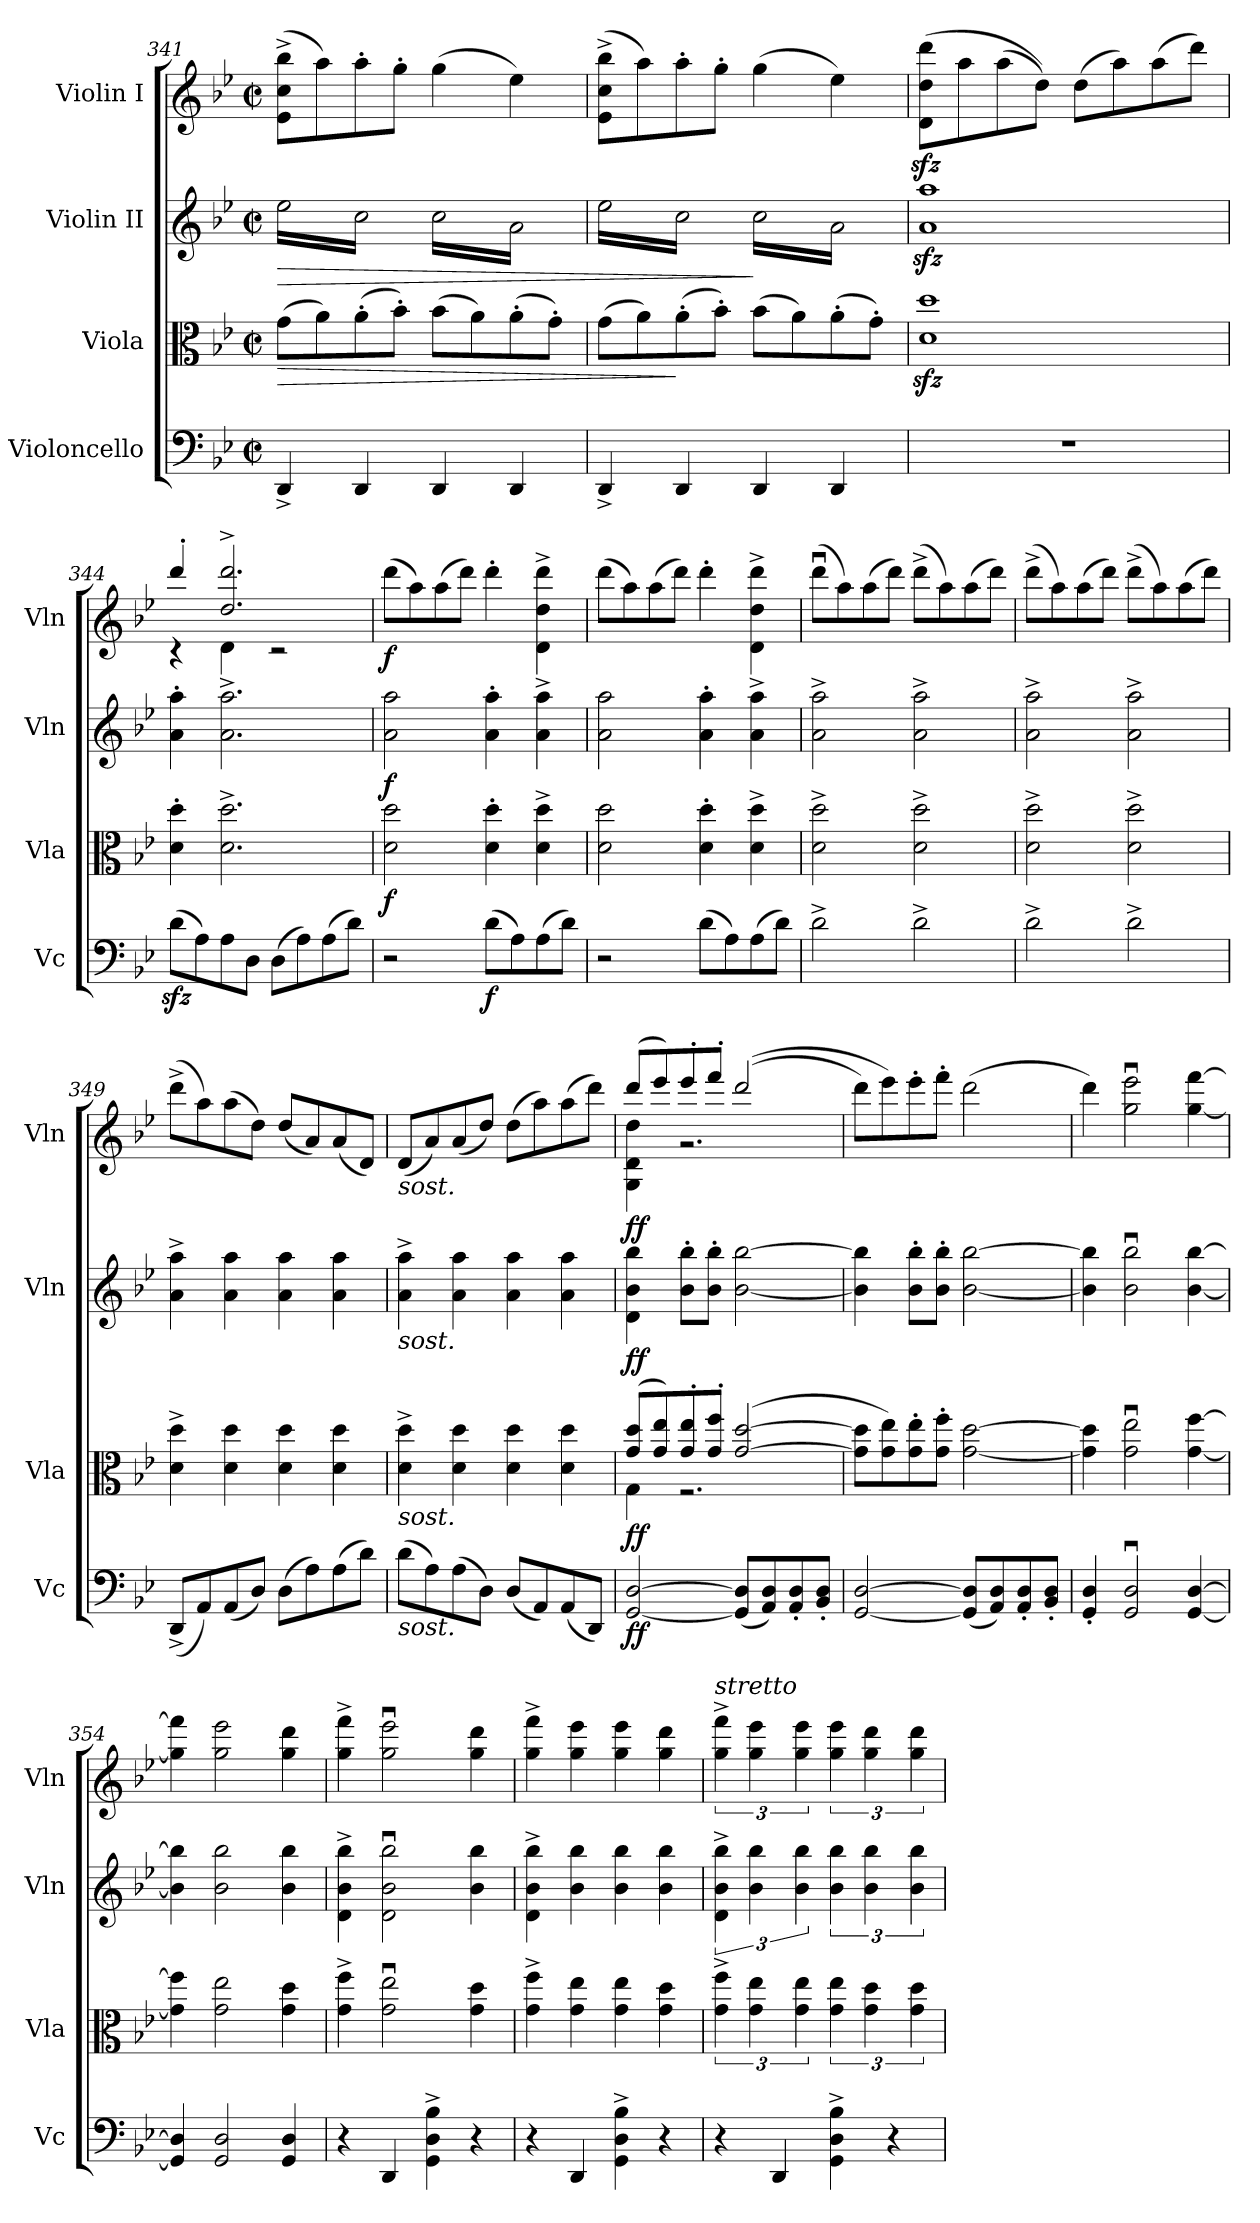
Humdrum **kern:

**kern	**dynam	**kern	**dynam	**kern	**dynam	**kern	**dynam
*part4	*part4	*part3	*part3	*part2	*part2	*part1	*part1
*staff4	*staff4	*staff3	*staff3	*staff2	*staff2	*staff1	*staff1
*I"Violoncello	*	*I"Viola	*	*I"Violin II	*	*I"Violin I	*
*I'Vc	*	*I'Vla	*	*I'Vln	*	*I'Vln	*
*clefF4	*	*clefC3	*	*clefG2	*	*clefG2	*
*k[b-e-]	*	*k[b-e-]	*	*k[b-e-]	*	*k[b-e-]	*
*M2/2	*	*M2/2	*	*M2/2	*	*M2/2	*
*met(c|)	*	*met(c|)	*	*met(c|)	*	*met(c|)	*
=341	=341	=341	=341	=341	=341	=341	=341
!	!	!	!LO:HP:b	!	!LO:HP:b	!	!
*	*	*	*	*tremolo	*	*	*
4DD^/	.	(>8g\L	>	(>16ee-\LL	>	(>8e-\^ 8cc\^ 8bb-\^L	.
.	.	.	.	16cc\)	.	.	.
.	.	8a\)	.	16ee-\	.	8aa\)	.
.	.	.	.	16cc\)	.	.	.
4DD/	.	(>8a'\	.	16ee-\	.	8aa'\	.
.	.	.	.	16cc\)	.	.	.
.	.	8b-'\J)	.	16ee-\	.	8gg'\J	.
.	.	.	.	16cc\)JJ	.	.	.
4DD/	.	(>8b-\L	.	(>16cc\LL	.	(>4gg\	.
.	.	.	.	16a/)	.	.	.
.	.	8a\)	.	16cc\	.	.	.
.	.	.	.	16a/)	.	.	.
4DD/	.	(>8a'\	.	16cc\	.	4ee-\)	.
.	.	.	.	16a/)	.	.	.
.	.	8g'\J)	.	16cc\	.	.	.
.	.	.	.	16a/)JJ	.	.	.
!!LO:LB:g=z
=342	=342	=342	=342	=342	=342	=342	=342
4DD^/	.	(>8g\L	.	(>16ee-\LL	.	(>8e-\^ 8cc\^ 8bb-\^L	.
.	.	.	.	16cc\)	.	.	.
.	.	8a\)	.	16ee-\	.	8aa\)	.
.	.	.	.	16cc\)	.	.	.
4DD/	.	(>8a'\	]	16ee-\	.	8aa'\	.
.	.	.	.	16cc\)	.	.	.
.	.	8b-'\J)	.	16ee-\	.	8gg'\J	.
.	.	.	.	16cc\)JJ	.	.	.
4DD/	.	(>8b-\L	.	(>16cc\LL	]	(>4gg\	.
.	.	.	.	16a/)	.	.	.
.	.	8a\)	.	16cc\	.	.	.
.	.	.	.	16a/)	.	.	.
4DD/	.	(>8a'\	.	16cc\	.	4ee-\)	.
.	.	.	.	16a/)	.	.	.
.	.	8g'\J)	.	16cc\	.	.	.
.	.	.	.	16a/)JJ	.	.	.
*	*	*	*	*Xtremolo	*	*	*
=343	=343	=343	=343	=343	=343	=343	=343
1r	.	1dzz< 1ddzz<	.	1azz< 1aazz<	.	(>8d\zz< 8dd\zz< 8ddd\zz<L	.
.	.	.	.	.	.	.	.
.	.	.	.	.	.	8aa\	.
.	.	.	.	.	.	.	.
.	.	.	.	.	.	(<8aa\	.
.	.	.	.	.	.	8dd\J))	.
.	.	.	.	.	.	(>8dd\L	.
.	.	.	.	.	.	8aa\)	.
.	.	.	.	.	.	(>8aa\	.
.	.	.	.	.	.	8ddd\J)	.
=344	=344	=344	=344	=344	=344	=344	=344
*	*	*	*	*	*	*^	*
(>8dzz<\L	.	4d\' 4dd\'	.	4a\' 4aa\'	.	4ddd'/	4r	.
8A\)	.	.	.	.	.	.	.	.
8A\	.	2.d\^ 2.dd\^	.	2.a\^ 2.aa\^	.	2.dd/^ 2.ddd/^	4d\	.
8D\J	.	.	.	.	.	.	.	.
(>8D\L	.	.	.	.	.	.	2r	.
8A\)	.	.	.	.	.	.	.	.
(>8A\	.	.	.	.	.	.	.	.
8d\J)	.	.	.	.	.	.	.	.
*	*	*	*	*	*	*v	*v	*
=345	=345	=345	=345	=345	=345	=345	=345
!	!	!	!LO:DY:b	!	!LO:DY:b	!	!LO:DY:b
2r	.	2d\ 2dd\	f	2a\ 2aa\	f	(>8ddd\L	f
.	.	.	.	.	.	8aa\)	.
.	.	.	.	.	.	(>8aa\	.
.	.	.	.	.	.	8ddd\J)	.
!	!LO:DY:b	!	!	!	!	!	!
(>8d\L	f	4d\' 4dd\'	.	4a\' 4aa\'	.	4ddd'\	.
8A\)	.	.	.	.	.	.	.
(>8A\	.	4d\^ 4dd\^	.	4a\^ 4aa\^	.	4d\^ 4dd\^ 4ddd\^	.
8d\J)	.	.	.	.	.	.	.
!!LO:PB:g=z
=346	=346	=346	=346	=346	=346	=346	=346
2r	.	2d\ 2dd\	.	2a\ 2aa\	.	(>8ddd\L	.
.	.	.	.	.	.	8aa\)	.
.	.	.	.	.	.	(>8aa\	.
.	.	.	.	.	.	8ddd\J)	.
(>8d\L	.	4d\' 4dd\'	.	4a\' 4aa\'	.	4ddd'\	.
8A\)	.	.	.	.	.	.	.
(>8A\	.	4d\^ 4dd\^	.	4a\^ 4aa\^	.	4d\^ 4dd\^ 4ddd\^	.
8d\J)	.	.	.	.	.	.	.
=347	=347	=347	=347	=347	=347	=347	=347
!	!LO:DY:b	!	!LO:DY:b	!	!LO:DY:b	!	!
2d^\	other-dynamics	2d\^ 2dd\^	other-dynamics	2a\^ 2aa\^	other-dynamics	(>8dddu\L	.
!	!	!	!	!	!	!	!LO:DY:b
.	.	.	.	.	.	8aa\)	other-dynamics
.	.	.	.	.	.	(>8aa\	.
.	.	.	.	.	.	8ddd\J)	.
2d^\	.	2d\^ 2dd\^	.	2a\^ 2aa\^	.	(>8ddd^\L	.
.	.	.	.	.	.	8aa\)	.
.	.	.	.	.	.	(>8aa\	.
.	.	.	.	.	.	8ddd\J)	.
=348	=348	=348	=348	=348	=348	=348	=348
2d^\	.	2d\^ 2dd\^	.	2a\^ 2aa\^	.	(>8ddd^\L	.
.	.	.	.	.	.	8aa\)	.
.	.	.	.	.	.	(>8aa\	.
.	.	.	.	.	.	8ddd\J)	.
2d^\	.	2d\^ 2dd\^	.	2a\^ 2aa\^	.	(>8ddd^\L	.
.	.	.	.	.	.	8aa\)	.
.	.	.	.	.	.	(>8aa\	.
.	.	.	.	.	.	8ddd\J)	.
=349	=349	=349	=349	=349	=349	=349	=349
(<8DD^/L	.	4d\^ 4dd\^	.	4a\^ 4aa\^	.	(>8ddd^\L	.
8AA/)	.	.	.	.	.	8aa\)	.
(<8AA/	.	4d\ 4dd\	.	4a\ 4aa\	.	(>8aa\	.
8D/J)	.	.	.	.	.	8dd\J)	.
(>8D\L	.	4d\ 4dd\	.	4a\ 4aa\	.	(<8dd/L	.
8A\)	.	.	.	.	.	8a/)	.
(>8A\	.	4d\ 4dd\	.	4a\ 4aa\	.	(<8a/	.
8d\J)	.	.	.	.	.	8d/J)	.
!!LO:LB:g=z
=350	=350	=350	=350	=350	=350	=350	=350
!	!	!	!	!	!	!LO:TX:b:i:t=sost.	!
!	!	!	!	!LO:TX:b:i:t=sost.	!	!	!
!	!	!LO:TX:b:i:t=sost.	!	!	!	!	!
!LO:TX:b:i:t=sost.	!	!	!	!	!	!	!
(>8d\L	.	4d\^ 4dd\^	.	4a\^ 4aa\^	.	(<8d/L	.
8A\)	.	.	.	.	.	8a/)	.
(>8A\	.	4d\ 4dd\	.	4a\ 4aa\	.	(<8a/	.
8D\J)	.	.	.	.	.	8dd/J)	.
(<8D/L	.	4d\ 4dd\	.	4a\ 4aa\	.	(>8dd\L	.
8AA/)	.	.	.	.	.	8aa\)	.
(<8AA/	.	4d\ 4dd\	.	4a\ 4aa\	.	(>8aa\	.
8DD/J)	.	.	.	.	.	8ddd\J)	.
=351	=351	=351	=351	=351	=351	=351	=351
*	*	*^	*	*	*	*^	*
!	!LO:DY:b	!	!	!LO:DY:b	!	!LO:DY:b	!	!	!LO:DY:b
[2GG/ [2D/	ff	(<8g/ 8dd/L	4G\	ff	4d\ 4b-\ 4bb-\	ff	(>8ddd/L	4G\ 4d\ 4dd\	ff
.	.	8g/ 8ee-/)	.	.	.	.	8eee-/)	.	.
.	.	8g/' 8ee-/'	2.r	.	8b-\' 8bb-\'L	.	8eee-'/	2.r	.
.	.	8g/' 8ff/'J	.	.	8b-\' 8bb-\'J	.	8fff'/J	.	.
(<8GG/] 8D/]L	.	(>[2g/ [2dd/	.	.	[2b-\ [2bb-\	.	(<(>2ddd/	.	.
8AA/ 8D/)	.	.	.	.	.	.	.	.	.
8AA/' 8D/'	.	.	.	.	.	.	.	.	.
8BB-/' 8D/'J	.	.	.	.	.	.	.	.	.
*	*	*v	*v	*	*	*	*v	*v	*
=352	=352	=352	=352	=352	=352	=352	=352
[2GG/ [2D/	.	8g\] 8dd\]L	.	4b-\] 4bb-\]	.	8ddd\L)	.
.	.	8g\ 8ee-\)	.	.	.	8eee-\)	.
.	.	8g\' 8ee-\'	.	8b-\' 8bb-\'L	.	8eee-'\	.
.	.	8g\' 8ff\'J	.	8b-\' 8bb-\'J	.	8fff'\J	.
(<8GG/] 8D/]L	.	[2g\ [2dd\	.	[2b-\ [2bb-\	.	(>2ddd\	.
8AA/ 8D/)	.	.	.	.	.	.	.
8AA/' 8D/'	.	.	.	.	.	.	.
8BB-/' 8D/'J	.	.	.	.	.	.	.
=353	=353	=353	=353	=353	=353	=353	=353
4GG/' 4D/'	.	4g\] 4dd\]	.	4b-\] 4bb-\]	.	4ddd\)	.
2GG/u 2D/u	.	2g\u 2ee-\u	.	2b-\u 2bb-\u	.	2gg\u 2eee-\u	.
[4GG/ [4D/	.	[4g\ [4ff\	.	[4b-\ [4bb-\	.	[4gg\ [4fff\	.
=354	=354	=354	=354	=354	=354	=354	=354
4GG/] 4D/]	.	4g\] 4ff\]	.	4b-\] 4bb-\]	.	4gg\] 4fff\]	.
2GG/ 2D/	.	2g\ 2ee-\	.	2b-\ 2bb-\	.	2gg\ 2eee-\	.
4GG/ 4D/	.	4g\ 4dd\	.	4b-\ 4bb-\	.	4gg\ 4ddd\	.
=355	=355	=355	=355	=355	=355	=355	=355
4r	.	4g\^ 4ff\^	.	4d\^ 4b-\^ 4bb-\^	.	4gg\^ 4fff\^	.
4DD/	.	2g\u 2ee-\u	.	2d\u 2b-\u 2bb-\u	.	2gg\u 2eee-\u	.
4GG\^ 4D\^ 4B-\^	.	.	.	.	.	.	.
4r	.	4g\ 4dd\	.	4b-\ 4bb-\	.	4gg\ 4ddd\	.
!!LO:PB:g=z
=356	=356	=356	=356	=356	=356	=356	=356
4r	.	4g\^ 4ff\^	.	4d\^ 4b-\^ 4bb-\^	.	4gg\^ 4fff\^	.
4DD/	.	4g\ 4ee-\	.	4b-\ 4bb-\	.	4gg\ 4eee-\	.
4GG\^ 4D\^ 4B-\^	.	4g\ 4ee-\	.	4b-\ 4bb-\	.	4gg\ 4eee-\	.
4r	.	4g\ 4dd\	.	4b-\ 4bb-\	.	4gg\ 4ddd\	.
=357	=357	=357	=357	=357	=357	=357	=357
!	!	!	!	!	!	!LO:TX:a:i:t=stretto	!
4r	.	6g\^ 6ff\^	.	6d\^ 6b-\^ 6bb-\^	.	6gg\^ 6fff\^	.
.	.	6g\ 6ee-\	.	6b-\ 6bb-\	.	6gg\ 6eee-\	.
4DD/	.	.	.	.	.	.	.
.	.	6g\ 6ee-\	.	6b-\ 6bb-\	.	6gg\ 6eee-\	.
4GG\^ 4D\^ 4B-\^	.	6g\ 6ee-\	.	6b-\ 6bb-\	.	6gg\ 6eee-\	.
.	.	6g\ 6dd\	.	6b-\ 6bb-\	.	6gg\ 6ddd\	.
4r	.	.	.	.	.	.	.
.	.	6g\ 6dd\	.	6b-\ 6bb-\	.	6gg\ 6ddd\	.
=	=	=	=	=	=	=	=
*-	*-	*-	*-	*-	*-	*-	*-
